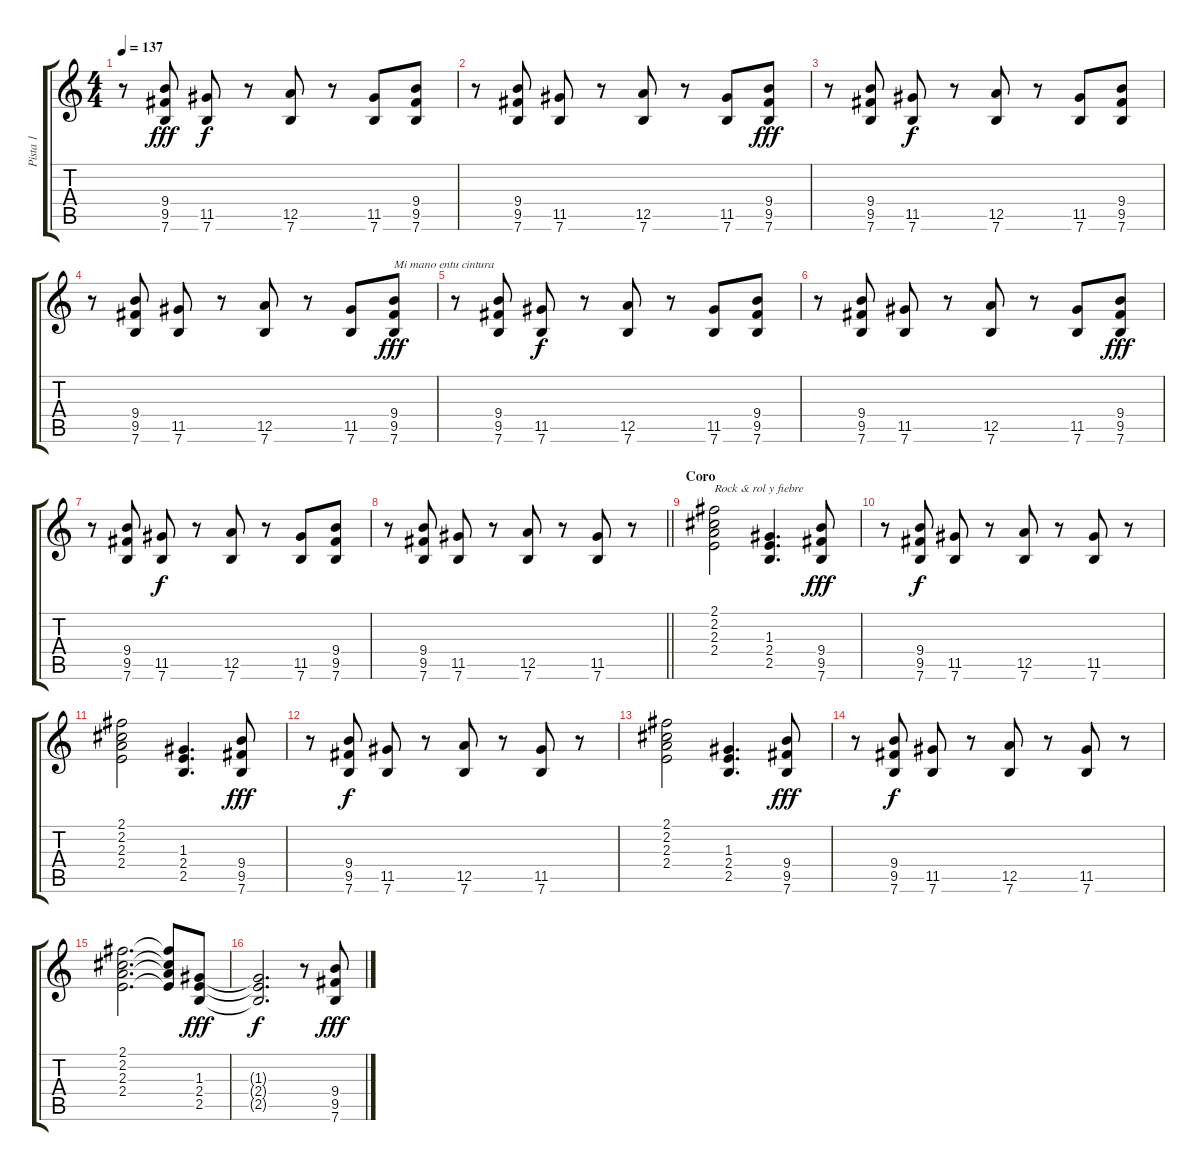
\track ("Pista 1" "Pista 1") {instrument overdrivenguitar}
\staff {score tabs}
\tuning (E4 B3 G3 D3 A2 E2) {hide}
\ts (4 4)
\tempo 137
\clef g2
\ks c
r.8{dy fff} (9.4 9.5 7.6).8 (11.5 7.6).8{dy f} r.8 (12.5 7.6).8 r.8 (11.5 7.6).8 (9.4 9.5 7.6).8 |
r.8 (9.4 9.5 7.6).8 (11.5 7.6).8 r.8 (12.5 7.6).8 r.8 (11.5 7.6).8 (9.4 9.5 7.6).8{dy fff} |
r.8 (9.4 9.5 7.6).8 (11.5 7.6).8{dy f} r.8 (12.5 7.6).8 r.8 (11.5 7.6).8 (9.4 9.5 7.6).8 |
r.8 (9.4 9.5 7.6).8 (11.5 7.6).8 r.8 (12.5 7.6).8 r.8 (11.5 7.6).8 (9.4 9.5 7.6).8{txt "Mi mano entu cintura" dy fff} |
r.8 (9.4 9.5 7.6).8 (11.5 7.6).8{dy f} r.8 (12.5 7.6).8 r.8 (11.5 7.6).8 (9.4 9.5 7.6).8 |
r.8 (9.4 9.5 7.6).8 (11.5 7.6).8 r.8 (12.5 7.6).8 r.8 (11.5 7.6).8 (9.4 9.5 7.6).8{dy fff} |
r.8 (9.4 9.5 7.6).8 (11.5 7.6).8{dy f} r.8 (12.5 7.6).8 r.8 (11.5 7.6).8 (9.4 9.5 7.6).8 |
\barLineRight lightlight
r.8 (9.4 9.5 7.6).8 (11.5 7.6).8 r.8 (12.5 7.6).8 r.8 (11.5 7.6).8 r.8 |
\section ("" "Coro")
(2.1 2.2 2.3 2.4).2{txt "Rock & rol y fiebre"} (1.3 2.4 2.5).4{d} (9.4 9.5 7.6).8{dy fff} |
r.8 (9.4 9.5 7.6).8{dy f} (11.5 7.6).8 r.8 (12.5 7.6).8 r.8 (11.5 7.6).8 r.8 |
(2.1 2.2 2.3 2.4).2 (1.3 2.4 2.5).4{d} (9.4 9.5 7.6).8{dy fff} |
r.8 (9.4 9.5 7.6).8{dy f} (11.5 7.6).8 r.8 (12.5 7.6).8 r.8 (11.5 7.6).8 r.8 |
(2.1 2.2 2.3 2.4).2 (1.3 2.4 2.5).4{d} (9.4 9.5 7.6).8{dy fff} |
r.8 (9.4 9.5 7.6).8{dy f} (11.5 7.6).8 r.8 (12.5 7.6).8 r.8 (11.5 7.6).8 r.8 |
(2.1 2.2 2.3 2.4).2{d} (2.1{t} 2.2{t} 2.3{t} 2.4{t}).8 (1.3 2.4 2.5).8{dy fff} |
(1.3{t} 2.4{t} 2.5{t}).2{d dy f} r.8 (9.4 9.5 7.6).8{dy fff}
